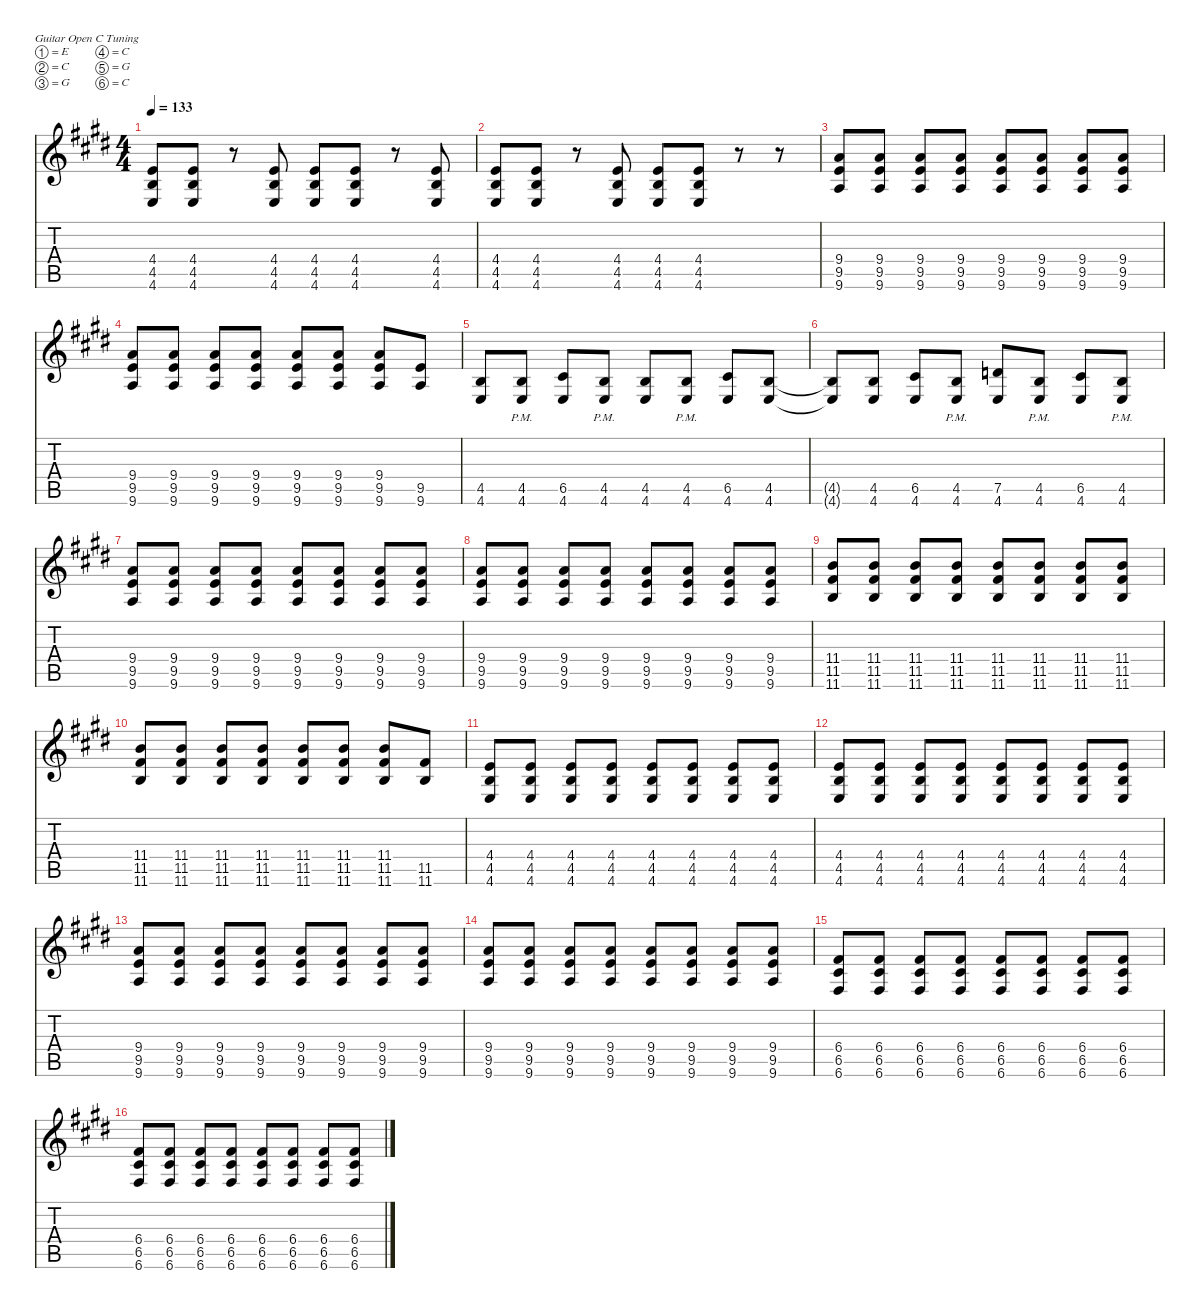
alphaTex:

\defaultSystemsLayout 4
\hideDynamics
\bracketExtendMode nobrackets
\singleTrackTrackNamePolicy hidden
\multiTrackTrackNamePolicy hidden
\firstSystemTrackNameMode fullname
\firstSystemTrackNameOrientation horizontal
\otherSystemsTrackNameOrientation horizontal
\track ("Dave Young" "dist.guit.") {instrument distortionguitar}
\staff {score tabs}
\tuning (E4 C4 G3 C3 G2 C2)
\ts (4 4)
\tempo 133
\clef g2
\ks e
(4.4{acc forcenatural} 4.5{acc forcenatural} 4.6{acc forcenatural}).8{dy f beam Up} (4.4{acc forcenatural} 4.5{acc forcenatural} 4.6{acc forcenatural}).8{beam Up} r.8{beam Up} (4.4{acc forcenatural} 4.5{acc forcenatural} 4.6{acc forcenatural}).8{beam Up} (4.4{acc forcenatural} 4.5{acc forcenatural} 4.6{acc forcenatural}).8{beam Up} (4.4{acc forcenatural} 4.5{acc forcenatural} 4.6{acc forcenatural}).8{beam Up} r.8{beam Up} (4.4{acc forcenatural} 4.5{acc forcenatural} 4.6{acc forcenatural}).8{beam Up} |
(4.4{acc forcenatural} 4.5{acc forcenatural} 4.6{acc forcenatural}).8{beam Up} (4.4{acc forcenatural} 4.5{acc forcenatural} 4.6{acc forcenatural}).8{beam Up} r.8{beam Up} (4.4{acc forcenatural} 4.5{acc forcenatural} 4.6{acc forcenatural}).8{beam Up} (4.4{acc forcenatural} 4.5{acc forcenatural} 4.6{acc forcenatural}).8{beam Up} (4.4{acc forcenatural} 4.5{acc forcenatural} 4.6{acc forcenatural}).8{beam Up} r.8{beam Up} r.8{beam Up} |
(9.4{acc forcenatural} 9.5{acc forcenatural} 9.6{acc forcenatural}).8{beam Up} (9.4{acc forcenatural} 9.5{acc forcenatural} 9.6{acc forcenatural}).8{beam Up} (9.4{acc forcenatural} 9.5{acc forcenatural} 9.6{acc forcenatural}).8{beam Up} (9.4{acc forcenatural} 9.5{acc forcenatural} 9.6{acc forcenatural}).8{beam Up} (9.4{acc forcenatural} 9.5{acc forcenatural} 9.6{acc forcenatural}).8{beam Up} (9.4{acc forcenatural} 9.5{acc forcenatural} 9.6{acc forcenatural}).8{beam Up} (9.4{acc forcenatural} 9.5{acc forcenatural} 9.6{acc forcenatural}).8{beam Up} (9.4{acc forcenatural} 9.5{acc forcenatural} 9.6{acc forcenatural}).8{beam Up} |
(9.4{acc forcenatural} 9.5{acc forcenatural} 9.6{acc forcenatural}).8{beam Up} (9.4{acc forcenatural} 9.5{acc forcenatural} 9.6{acc forcenatural}).8{beam Up} (9.4{acc forcenatural} 9.5{acc forcenatural} 9.6{acc forcenatural}).8{beam Up} (9.4{acc forcenatural} 9.5{acc forcenatural} 9.6{acc forcenatural}).8{beam Up} (9.4{acc forcenatural} 9.5{acc forcenatural} 9.6{acc forcenatural}).8{beam Up} (9.4{acc forcenatural} 9.5{acc forcenatural} 9.6{acc forcenatural}).8{beam Up} (9.4{acc forcenatural} 9.5{acc forcenatural} 9.6{acc forcenatural}).8{beam Up} (9.5{acc forcenatural} 9.6{acc forcenatural}).8{beam Up} |
(4.5{acc forcenatural} 4.6{acc forcenatural}).8{beam Up} (4.5{pm acc forcenatural} 4.6{pm acc forcenatural}).8{beam Up} (6.5{acc #} 4.6{acc forcenatural}).8{beam Up} (4.5{pm acc forcenatural} 4.6{pm acc forcenatural}).8{beam Up} (4.5{acc forcenatural} 4.6{acc forcenatural}).8{beam Up} (4.5{pm acc forcenatural} 4.6{pm acc forcenatural}).8{beam Up} (6.5{acc #} 4.6{acc forcenatural}).8{beam Up} (4.5{acc forcenatural} 4.6{acc forcenatural}).8{beam Up} |
(4.5{t acc forcenatural} 4.6{t acc forcenatural}).8{beam Up} (4.5{acc forcenatural} 4.6{acc forcenatural}).8{beam Up} (6.5{acc #} 4.6{acc forcenatural}).8{beam Up} (4.5{pm acc forcenatural} 4.6{pm acc forcenatural}).8{beam Up} (7.5{acc forcenatural} 4.6{acc forcenatural}).8{beam Up} (4.5{pm acc forcenatural} 4.6{pm acc forcenatural}).8{beam Up} (6.5{acc #} 4.6{acc forcenatural}).8{beam Up} (4.5{pm acc forcenatural} 4.6{pm acc forcenatural}).8{beam Up} |
(9.4{acc forcenatural} 9.5{acc forcenatural} 9.6{acc forcenatural}).8{beam Up} (9.4{acc forcenatural} 9.5{acc forcenatural} 9.6{acc forcenatural}).8{beam Up} (9.4{acc forcenatural} 9.5{acc forcenatural} 9.6{acc forcenatural}).8{beam Up} (9.4{acc forcenatural} 9.5{acc forcenatural} 9.6{acc forcenatural}).8{beam Up} (9.4{acc forcenatural} 9.5{acc forcenatural} 9.6{acc forcenatural}).8{beam Up} (9.4{acc forcenatural} 9.5{acc forcenatural} 9.6{acc forcenatural}).8{beam Up} (9.4{acc forcenatural} 9.5{acc forcenatural} 9.6{acc forcenatural}).8{beam Up} (9.4{acc forcenatural} 9.5{acc forcenatural} 9.6{acc forcenatural}).8{beam Up} |
(9.4{acc forcenatural} 9.5{acc forcenatural} 9.6{acc forcenatural}).8{beam Up} (9.4{acc forcenatural} 9.5{acc forcenatural} 9.6{acc forcenatural}).8{beam Up} (9.4{acc forcenatural} 9.5{acc forcenatural} 9.6{acc forcenatural}).8{beam Up} (9.4{acc forcenatural} 9.5{acc forcenatural} 9.6{acc forcenatural}).8{beam Up} (9.4{acc forcenatural} 9.5{acc forcenatural} 9.6{acc forcenatural}).8{beam Up} (9.4{acc forcenatural} 9.5{acc forcenatural} 9.6{acc forcenatural}).8{beam Up} (9.4{acc forcenatural} 9.5{acc forcenatural} 9.6{acc forcenatural}).8{beam Up} (9.4{acc forcenatural} 9.5{acc forcenatural} 9.6{acc forcenatural}).8{beam Up} |
(11.4{acc forcenatural} 11.5{acc #} 11.6{acc forcenatural}).8{beam Up} (11.4{acc forcenatural} 11.5{acc #} 11.6{acc forcenatural}).8{beam Up} (11.4{acc forcenatural} 11.5{acc #} 11.6{acc forcenatural}).8{beam Up} (11.4{acc forcenatural} 11.5{acc #} 11.6{acc forcenatural}).8{beam Up} (11.4{acc forcenatural} 11.5{acc #} 11.6{acc forcenatural}).8{beam Up} (11.4{acc forcenatural} 11.5{acc #} 11.6{acc forcenatural}).8{beam Up} (11.4{acc forcenatural} 11.5{acc #} 11.6{acc forcenatural}).8{beam Up} (11.4{acc forcenatural} 11.5{acc #} 11.6{acc forcenatural}).8{beam Up} |
(11.4{acc forcenatural} 11.5{acc #} 11.6{acc forcenatural}).8{beam Up} (11.4{acc forcenatural} 11.5{acc #} 11.6{acc forcenatural}).8{beam Up} (11.4{acc forcenatural} 11.5{acc #} 11.6{acc forcenatural}).8{beam Up} (11.4{acc forcenatural} 11.5{acc #} 11.6{acc forcenatural}).8{beam Up} (11.4{acc forcenatural} 11.5{acc #} 11.6{acc forcenatural}).8{beam Up} (11.4{acc forcenatural} 11.5{acc #} 11.6{acc forcenatural}).8{beam Up} (11.4{acc forcenatural} 11.5{acc #} 11.6{acc forcenatural}).8{beam Up} (11.5{acc #} 11.6{acc forcenatural}).8{beam Up} |
(4.4{acc forcenatural} 4.5{acc forcenatural} 4.6{acc forcenatural}).8{beam Up} (4.4{acc forcenatural} 4.5{acc forcenatural} 4.6{acc forcenatural}).8{beam Up} (4.4{acc forcenatural} 4.5{acc forcenatural} 4.6{acc forcenatural}).8{beam Up} (4.4{acc forcenatural} 4.5{acc forcenatural} 4.6{acc forcenatural}).8{beam Up} (4.4{acc forcenatural} 4.5{acc forcenatural} 4.6{acc forcenatural}).8{beam Up} (4.4{acc forcenatural} 4.5{acc forcenatural} 4.6{acc forcenatural}).8{beam Up} (4.4{acc forcenatural} 4.5{acc forcenatural} 4.6{acc forcenatural}).8{beam Up} (4.4{acc forcenatural} 4.5{acc forcenatural} 4.6{acc forcenatural}).8{beam Up} |
(4.4{acc forcenatural} 4.5{acc forcenatural} 4.6{acc forcenatural}).8{beam Up} (4.4{acc forcenatural} 4.5{acc forcenatural} 4.6{acc forcenatural}).8{beam Up} (4.4{acc forcenatural} 4.5{acc forcenatural} 4.6{acc forcenatural}).8{beam Up} (4.4{acc forcenatural} 4.5{acc forcenatural} 4.6{acc forcenatural}).8{beam Up} (4.4{acc forcenatural} 4.5{acc forcenatural} 4.6{acc forcenatural}).8{beam Up} (4.4{acc forcenatural} 4.5{acc forcenatural} 4.6{acc forcenatural}).8{beam Up} (4.4{acc forcenatural} 4.5{acc forcenatural} 4.6{acc forcenatural}).8{beam Up} (4.4{acc forcenatural} 4.5{acc forcenatural} 4.6{acc forcenatural}).8{beam Up} |
(9.4{acc forcenatural} 9.5{acc forcenatural} 9.6{acc forcenatural}).8{beam Up} (9.4{acc forcenatural} 9.5{acc forcenatural} 9.6{acc forcenatural}).8{beam Up} (9.4{acc forcenatural} 9.5{acc forcenatural} 9.6{acc forcenatural}).8{beam Up} (9.4{acc forcenatural} 9.5{acc forcenatural} 9.6{acc forcenatural}).8{beam Up} (9.4{acc forcenatural} 9.5{acc forcenatural} 9.6{acc forcenatural}).8{beam Up} (9.4{acc forcenatural} 9.5{acc forcenatural} 9.6{acc forcenatural}).8{beam Up} (9.4{acc forcenatural} 9.5{acc forcenatural} 9.6{acc forcenatural}).8{beam Up} (9.4{acc forcenatural} 9.5{acc forcenatural} 9.6{acc forcenatural}).8{beam Up} |
(9.4{acc forcenatural} 9.5{acc forcenatural} 9.6{acc forcenatural}).8{beam Up} (9.4{acc forcenatural} 9.5{acc forcenatural} 9.6{acc forcenatural}).8{beam Up} (9.4{acc forcenatural} 9.5{acc forcenatural} 9.6{acc forcenatural}).8{beam Up} (9.4{acc forcenatural} 9.5{acc forcenatural} 9.6{acc forcenatural}).8{beam Up} (9.4{acc forcenatural} 9.5{acc forcenatural} 9.6{acc forcenatural}).8{beam Up} (9.4{acc forcenatural} 9.5{acc forcenatural} 9.6{acc forcenatural}).8{beam Up} (9.4{acc forcenatural} 9.5{acc forcenatural} 9.6{acc forcenatural}).8{beam Up} (9.4{acc forcenatural} 9.5{acc forcenatural} 9.6{acc forcenatural}).8{beam Up} |
(6.4{acc #} 6.5{acc #} 6.6{acc #}).8{beam Up} (6.4{acc #} 6.5{acc #} 6.6{acc #}).8{beam Up} (6.4{acc #} 6.5{acc #} 6.6{acc #}).8{beam Up} (6.4{acc #} 6.5{acc #} 6.6{acc #}).8{beam Up} (6.4{acc #} 6.5{acc #} 6.6{acc #}).8{beam Up} (6.4{acc #} 6.5{acc #} 6.6{acc #}).8{beam Up} (6.4{acc #} 6.5{acc #} 6.6{acc #}).8{beam Up} (6.4{acc #} 6.5{acc #} 6.6{acc #}).8{beam Up} |
(6.4{acc #} 6.5{acc #} 6.6{acc #}).8{beam Up} (6.4{acc #} 6.5{acc #} 6.6{acc #}).8{beam Up} (6.4{acc #} 6.5{acc #} 6.6{acc #}).8{beam Up} (6.4{acc #} 6.5{acc #} 6.6{acc #}).8{beam Up} (6.4{acc #} 6.5{acc #} 6.6{acc #}).8{beam Up} (6.4{acc #} 6.5{acc #} 6.6{acc #}).8{beam Up} (6.4{acc #} 6.5{acc #} 6.6{acc #}).8{beam Up} (6.4{acc #} 6.5{acc #} 6.6{acc #}).8{beam Up}
